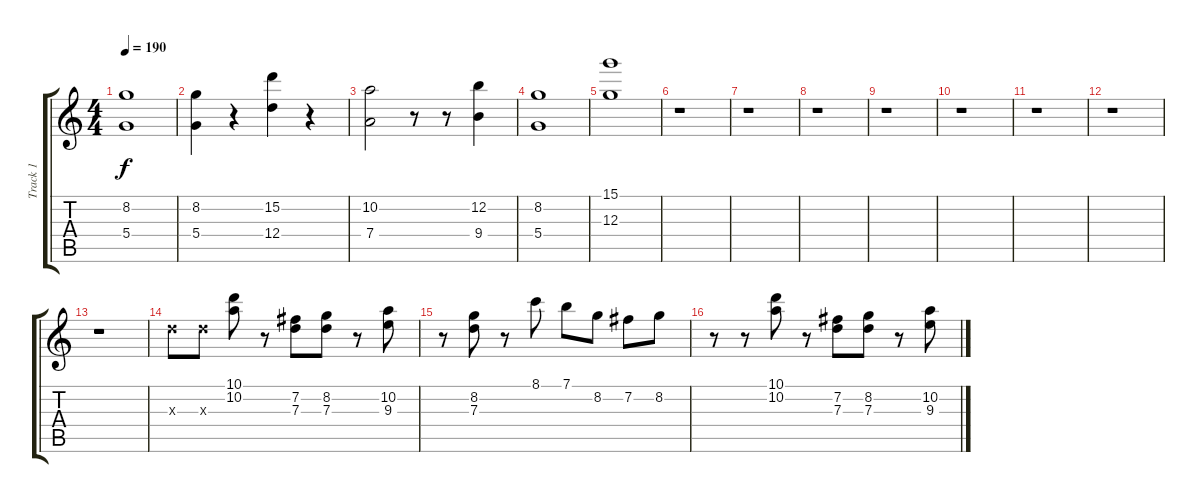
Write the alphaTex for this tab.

\track ("Track 1" "Track 1") {instrument acousticguitarsteel}
\staff {score tabs}
\tuning (E4 B3 G3 D3 A2 E2) {hide}
\ts (4 4)
\tempo 190
\clef g2
\ks c
(8.2 5.4).1{dy f} |
(8.2 5.4).4 r.4 (15.2 12.4).4 r.4 |
(10.2 7.4).2 r.8 r.8 (12.2 9.4).4 |
(8.2 5.4).1 |
(15.1 12.3).1 |
r.1 |
r.1 |
r.1 |
r.1 |
r.1 |
r.1 |
r.1 |
r.1 |
7.3{x}.8 7.3{x}.8 (10.1 10.2).8 r.8 (7.2 7.3).8 (8.2 7.3).8 r.8 (10.2 9.3).8 |
r.8 (8.2 7.3).8 r.8 8.1.8 7.1.8 8.2.8 7.2.8 8.2.8 |
r.8 r.8 (10.1 10.2).8 r.8 (7.2 7.3).8 (8.2 7.3).8 r.8 (10.2 9.3).8
